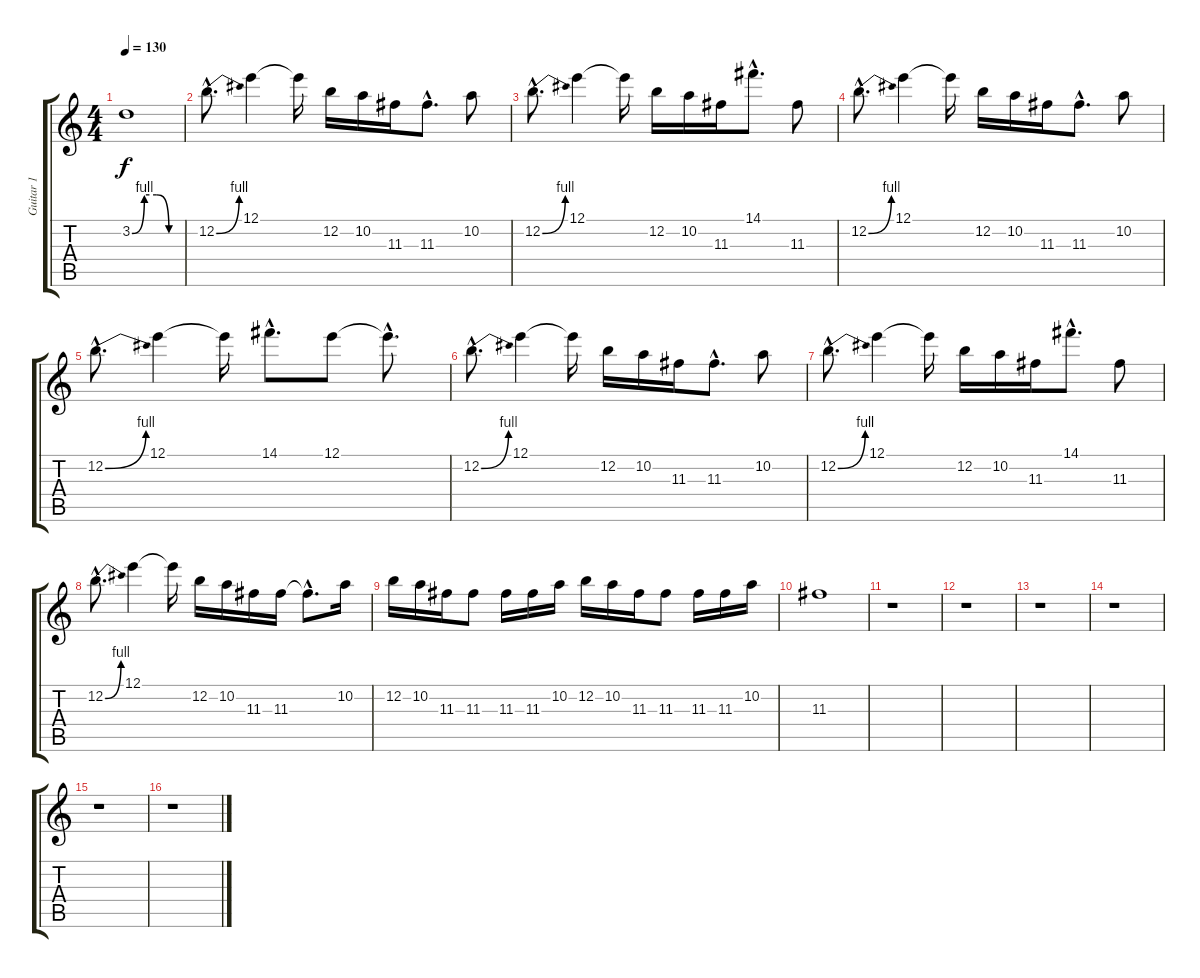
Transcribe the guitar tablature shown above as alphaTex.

\track ("Guitar 1" "Guitar 1") {instrument overdrivenguitar}
\staff {score tabs}
\tuning (E4 B3 G3 D3 A2 E2) {hide}
\ts (4 4)
\tempo 130
\clef g2
\ks c
3.2{be (custom 0 0 15 4 30 4 45 0 60 0)}.1{dy f} |
12.2{be (bend 0 0 60 4) hac}.8{d} 12.1.4 12.1{t}.16 12.2.16 10.2.16 11.3.16 11.3{hac}.8{d} 10.2.8 |
12.2{be (bend 0 0 60 4) hac}.8{d} 12.1.4 12.1{t}.16 12.2.16 10.2.16 11.3.16 14.1{hac}.8{d} 11.3.8 |
12.2{be (bend 0 0 60 4) hac}.8{d} 12.1.4 12.1{t}.16 12.2.16 10.2.16 11.3.16 11.3{hac}.8{d} 10.2.8 |
12.2{be (bend 0 0 60 4) hac}.8{d} 12.1.4 12.1{t}.16 14.1{hac}.8{d} 12.1.8 12.1{hac t}.8{d} |
12.2{be (bend 0 0 60 4) hac}.8{d} 12.1.4 12.1{t}.16 12.2.16 10.2.16 11.3.16 11.3{hac}.8{d} 10.2.8 |
12.2{be (bend 0 0 60 4) hac}.8{d} 12.1.4 12.1{t}.16 12.2.16 10.2.16 11.3.16 14.1{hac}.8{d} 11.3.8 |
12.2{be (bend 0 0 60 4) hac}.8{d} 12.1.4 12.1{t}.16 12.2.16 10.2.16 11.3.16 11.3.16 11.3{hac t}.8{d} 10.2.16 |
12.2.16 10.2.16 11.3.16 11.3.8 11.3.16 11.3.16 10.2.16 12.2.16 10.2.16 11.3.16 11.3.8 11.3.16 11.3.16 10.2.16 |
11.3.1{volume 8} |
r.1{volume 13} |
r.1 |
r.1 |
r.1 |
r.1 |
r.1
